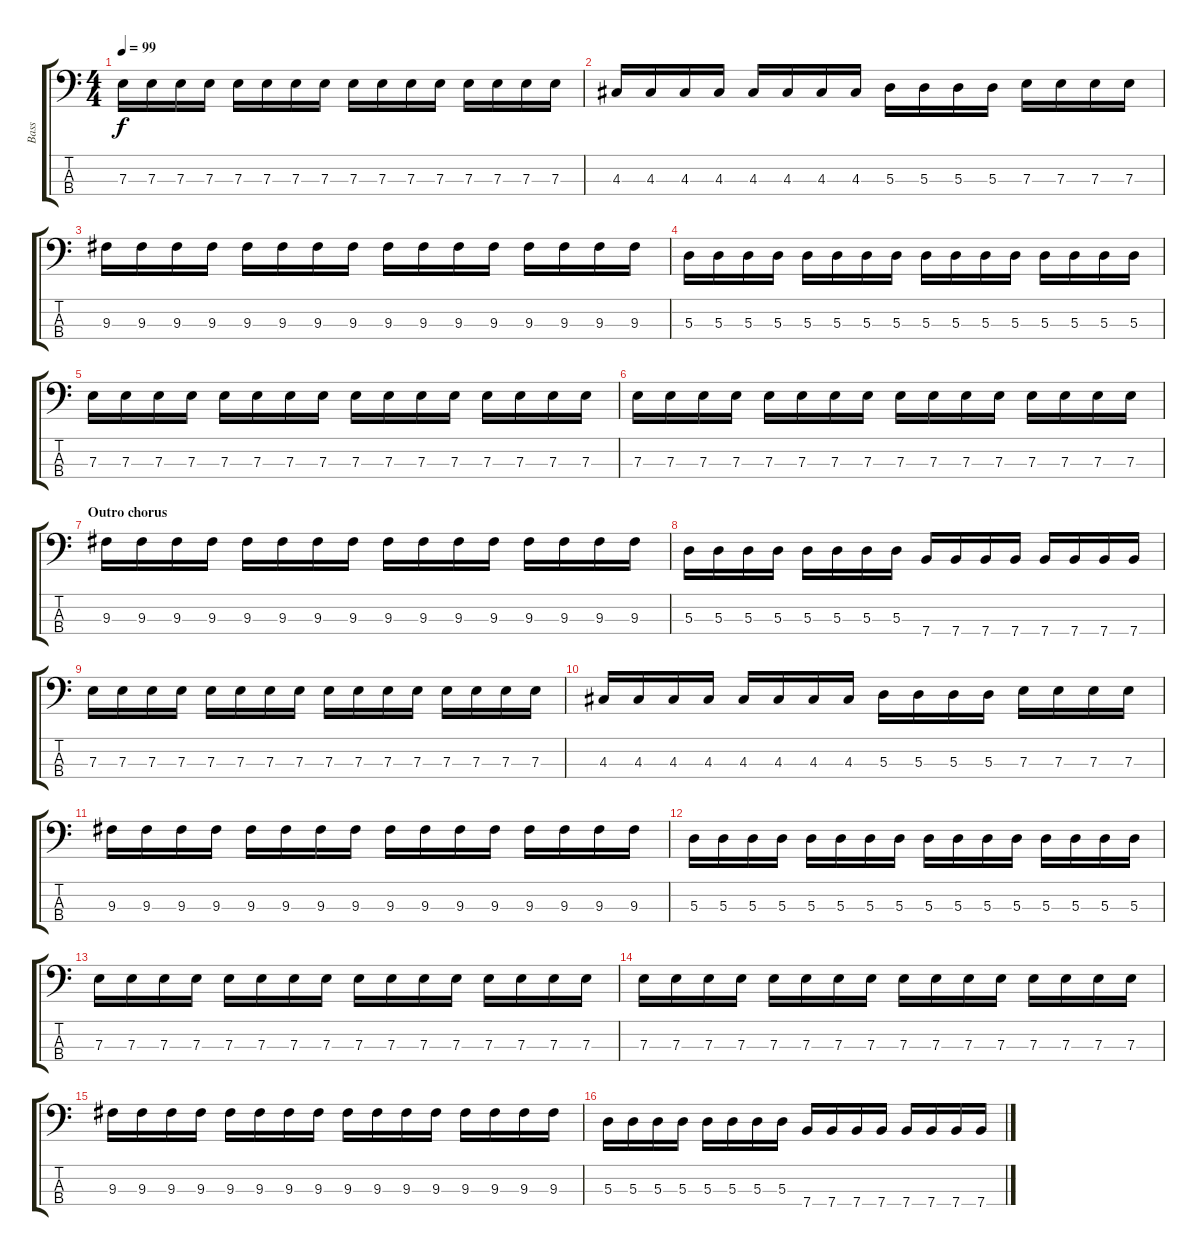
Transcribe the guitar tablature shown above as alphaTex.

\track ("Bass" "Bass") {instrument electricbassfinger}
\staff {score tabs}
\tuning (G2 D2 A1 E1) {hide}
\ts (4 4)
\tempo 99
\clef f4
\ks c
7.3.16{dy f} 7.3.16 7.3.16 7.3.16 7.3.16 7.3.16 7.3.16 7.3.16 7.3.16 7.3.16 7.3.16 7.3.16 7.3.16 7.3.16 7.3.16 7.3.16 |
4.3.16 4.3.16 4.3.16 4.3.16 4.3.16 4.3.16 4.3.16 4.3.16 5.3.16 5.3.16 5.3.16 5.3.16 7.3.16 7.3.16 7.3.16 7.3.16 |
9.3.16 9.3.16 9.3.16 9.3.16 9.3.16 9.3.16 9.3.16 9.3.16 9.3.16 9.3.16 9.3.16 9.3.16 9.3.16 9.3.16 9.3.16 9.3.16 |
5.3.16 5.3.16 5.3.16 5.3.16 5.3.16 5.3.16 5.3.16 5.3.16 5.3.16 5.3.16 5.3.16 5.3.16 5.3.16 5.3.16 5.3.16 5.3.16 |
7.3.16 7.3.16 7.3.16 7.3.16 7.3.16 7.3.16 7.3.16 7.3.16 7.3.16 7.3.16 7.3.16 7.3.16 7.3.16 7.3.16 7.3.16 7.3.16 |
7.3.16 7.3.16 7.3.16 7.3.16 7.3.16 7.3.16 7.3.16 7.3.16 7.3.16 7.3.16 7.3.16 7.3.16 7.3.16 7.3.16 7.3.16 7.3.16 |
\section ("" "Outro chorus")
9.3.16{volume 14} 9.3.16 9.3.16 9.3.16 9.3.16 9.3.16 9.3.16 9.3.16 9.3.16 9.3.16 9.3.16 9.3.16 9.3.16 9.3.16 9.3.16 9.3.16 |
5.3.16 5.3.16 5.3.16 5.3.16 5.3.16 5.3.16 5.3.16 5.3.16 7.4.16 7.4.16 7.4.16 7.4.16 7.4.16 7.4.16 7.4.16 7.4.16 |
7.3.16{volume 11} 7.3.16 7.3.16 7.3.16 7.3.16 7.3.16 7.3.16 7.3.16 7.3.16 7.3.16 7.3.16 7.3.16 7.3.16 7.3.16 7.3.16 7.3.16 |
4.3.16 4.3.16 4.3.16 4.3.16 4.3.16 4.3.16 4.3.16 4.3.16 5.3.16 5.3.16 5.3.16 5.3.16 7.3.16 7.3.16 7.3.16 7.3.16 |
9.3.16{volume 9} 9.3.16 9.3.16 9.3.16 9.3.16 9.3.16 9.3.16 9.3.16 9.3.16 9.3.16 9.3.16 9.3.16 9.3.16 9.3.16 9.3.16 9.3.16 |
5.3.16 5.3.16 5.3.16 5.3.16 5.3.16 5.3.16 5.3.16 5.3.16 5.3.16 5.3.16 5.3.16 5.3.16 5.3.16 5.3.16 5.3.16 5.3.16 |
7.3.16{volume 7} 7.3.16 7.3.16 7.3.16 7.3.16 7.3.16 7.3.16 7.3.16 7.3.16 7.3.16 7.3.16 7.3.16 7.3.16 7.3.16 7.3.16 7.3.16 |
7.3.16 7.3.16 7.3.16 7.3.16 7.3.16 7.3.16 7.3.16 7.3.16 7.3.16 7.3.16 7.3.16 7.3.16 7.3.16 7.3.16 7.3.16 7.3.16 |
9.3.16{volume 4} 9.3.16 9.3.16 9.3.16 9.3.16 9.3.16 9.3.16 9.3.16 9.3.16 9.3.16 9.3.16 9.3.16 9.3.16 9.3.16 9.3.16 9.3.16 |
5.3.16 5.3.16 5.3.16 5.3.16 5.3.16 5.3.16 5.3.16 5.3.16 7.4.16 7.4.16 7.4.16 7.4.16 7.4.16 7.4.16 7.4.16 7.4.16
